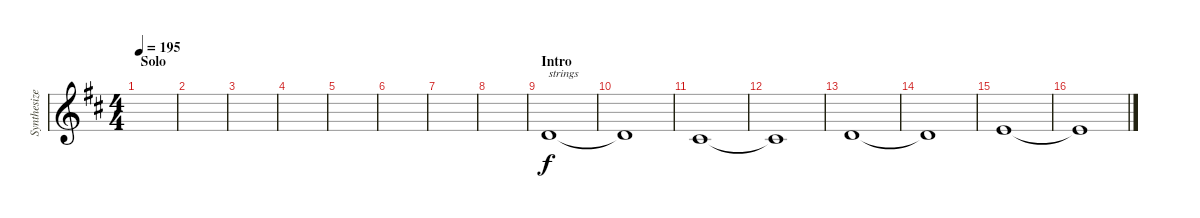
\track ("Synthesizer (Staff 1)" "Synthesize") {instrument fx3crystal}
\staff {score}
\tuning (E4 B3 G3 D3 A2 E2 B1) {hide}
\ts (4 4)
\section ("" "Solo")
\tempo 195
\clef g2
\ks bminor
|
|
|
|
|
|
|
|
\section ("" "Intro")
3.2.1{txt "strings"} |
3.2{t}.1 |
2.2.1 |
2.2{t}.1 |
3.2.1 |
3.2{t}.1 |
0.1.1 |
0.1{t}.1
